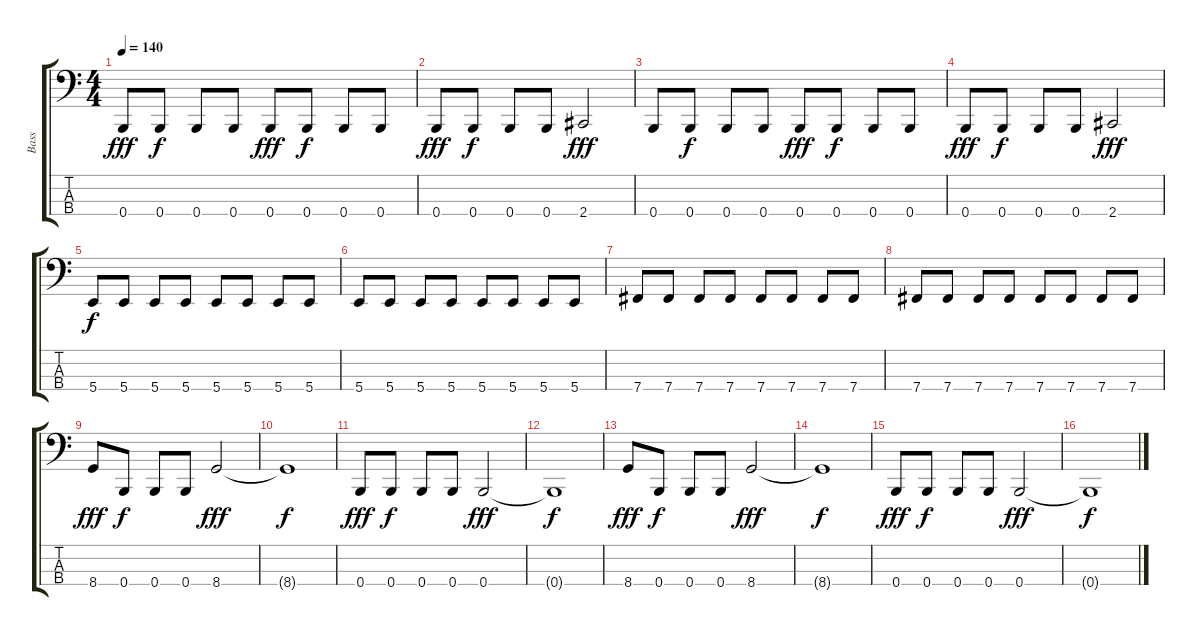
\track ("Bass" "Bass") {instrument electricbasspick}
\staff {score tabs}
\tuning (E2 B1 Gb1 B0) {hide}
\ts (4 4)
\tempo 140
\clef f4
\ks c
0.4.8{dy fff} 0.4.8{dy f} 0.4.8 0.4.8 0.4.8{dy fff} 0.4.8{dy f} 0.4.8 0.4.8 |
0.4.8{dy fff} 0.4.8{dy f} 0.4.8 0.4.8 2.4.2{dy fff} |
0.4.8 0.4.8{dy f} 0.4.8 0.4.8 0.4.8{dy fff} 0.4.8{dy f} 0.4.8 0.4.8 |
0.4.8{dy fff} 0.4.8{dy f} 0.4.8 0.4.8 2.4.2{dy fff} |
5.4.8{dy f} 5.4.8 5.4.8 5.4.8 5.4.8 5.4.8 5.4.8 5.4.8 |
5.4.8 5.4.8 5.4.8 5.4.8 5.4.8 5.4.8 5.4.8 5.4.8 |
7.4.8 7.4.8 7.4.8 7.4.8 7.4.8 7.4.8 7.4.8 7.4.8 |
7.4.8 7.4.8 7.4.8 7.4.8 7.4.8 7.4.8 7.4.8 7.4.8 |
8.4.8{dy fff instrument electricbasspick} 0.4.8{dy f} 0.4.8 0.4.8 8.4.2{dy fff} |
8.4{t}.1{dy f} |
0.4.8{dy fff} 0.4.8{dy f} 0.4.8 0.4.8 0.4.2{dy fff} |
0.4{t}.1{dy f} |
8.4.8{dy fff} 0.4.8{dy f} 0.4.8 0.4.8 8.4.2{dy fff} |
8.4{t}.1{dy f} |
0.4.8{dy fff} 0.4.8{dy f} 0.4.8 0.4.8 0.4.2{dy fff} |
0.4{t}.1{dy f}
